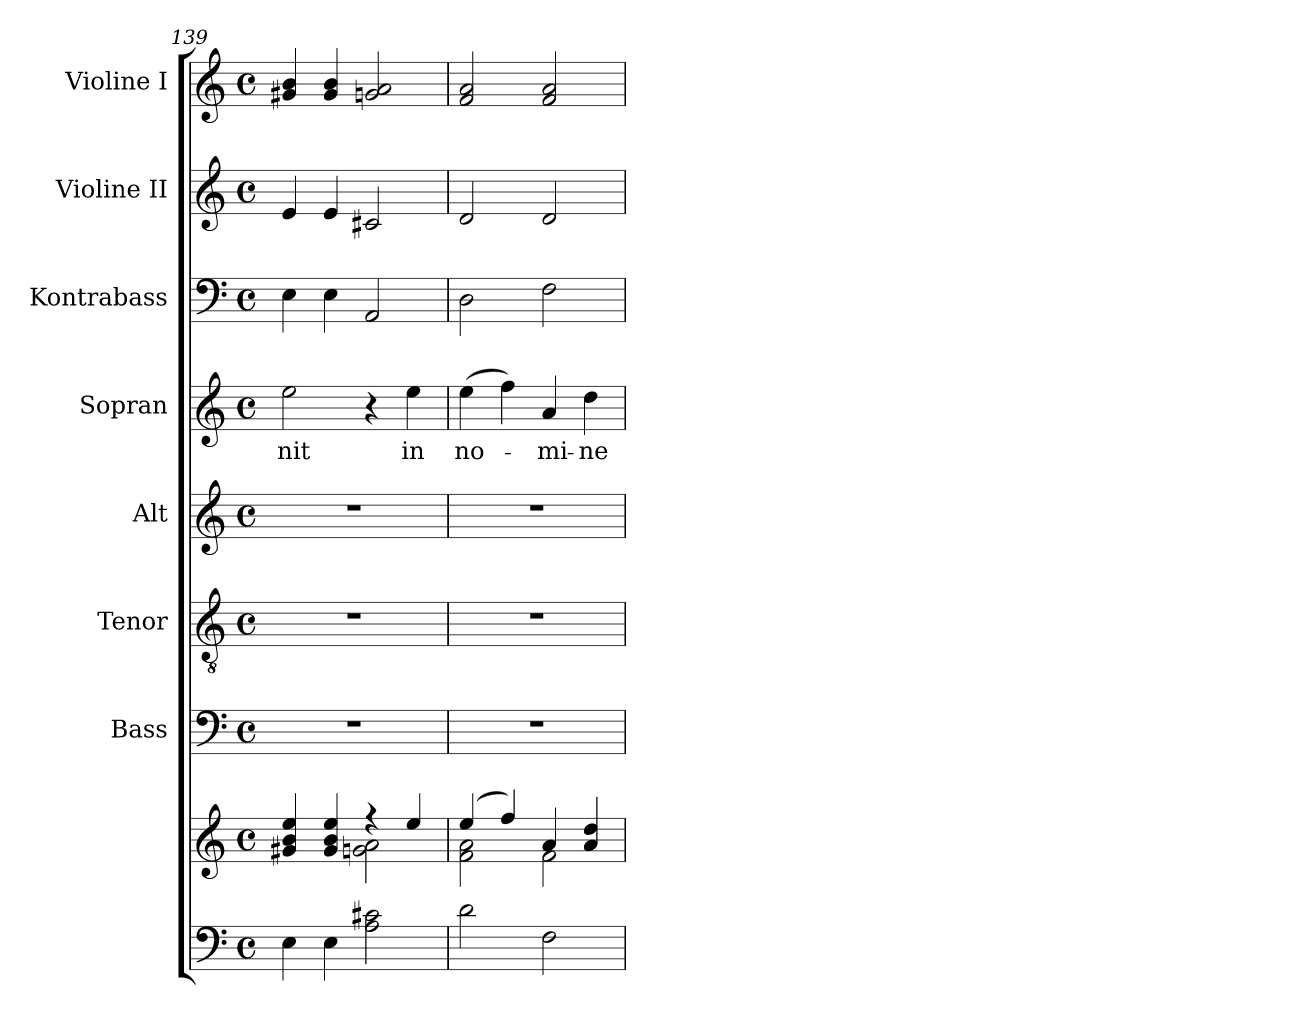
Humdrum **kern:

**kern	**kern	**kern	**kern	**kern	**kern	**text	**kern	**kern	**kern
*part8	*part8	*part7	*part6	*part5	*part4	*part4	*part3	*part2	*part1
*staff9	*staff8	*staff7	*staff6	*staff5	*staff4	*staff4	*staff3	*staff2	*staff1
*	*	*I"Bass	*I"Tenor	*I"Alt	*I"Sopran	*	*I"Kontrabass	*I"Violine II	*I"Violine I
*	*	*I'B.	*I'T.	*I'A.	*I'S.	*	*I'Kb.	*I'Vl. II	*I'Vl. I
*clefF4	*clefG2	*clefF4	*clefGv2	*clefG2	*clefG2	*	*clefF4	*clefG2	*clefG2
*	*	*	*	*	*	*	*ITrd7c12	*	*
*k[]	*k[]	*k[]	*k[]	*k[]	*k[]	*	*k[]	*k[]	*k[]
*C:	*C:	*C:	*C:	*C:	*C:	*	*C:	*C:	*C:
*M4/4	*M4/4	*M4/4	*M4/4	*M4/4	*M4/4	*	*M4/4	*M4/4	*M4/4
*met(c)	*met(c)	*met(c)	*met(c)	*met(c)	*met(c)	*	*met(c)	*met(c)	*met(c)
=139	=139	=139	=139	=139	=139	=139	=139	=139	=139
*	*^	*	*	*	*	*	*	*	*
!	!	!	!	!	!	!	!LO:LY:b	!	!	!
4E\	4g#X/ 4b/ 4ee/	2ryy	1r	1r	1r	2ee\	-nit	4EE\	4e/	4g#X/ 4b/
4E\	4g#/ 4b/ 4ee/	.	.	.	.	.	.	4EE\	4e/	4g#/ 4b/
2A\ 2c#X\	4rff	2g\ 2a\	.	.	.	4r	.	2AAA/	2c#X/	2gn/ 2a/
!	!	!	!	!	!	!	!LO:LY:b	!	!	!
.	4ee/	.	.	.	.	4ee\	in	.	.	.
=140	=140	=140	=140	=140	=140	=140	=140	=140	=140	=140
!	!	!	!	!	!	!	!LO:LY:b	!	!	!
2d\	(4ee/	2f\ 2a\	1r	1r	1r	(>4ee\	no-	2DD\	2d/	2f/ 2a/
.	4ff/)	.	.	.	.	4ff\)	.	.	.	.
!	!	!	!	!	!	!	!LO:LY:b	!	!	!
2F\	4a/	2f\	.	.	.	4a/	-mi-	2FF\	2d/	2f/ 2a/
!	!	!	!	!	!	!	!LO:LY:b	!	!	!
.	4a/ 4dd/	.	.	.	.	4dd\	-ne	.	.	.
*	*v	*v	*	*	*	*	*	*	*	*
=	=	=	=	=	=	=	=	=	=
*-	*-	*-	*-	*-	*-	*-	*-	*-	*-
